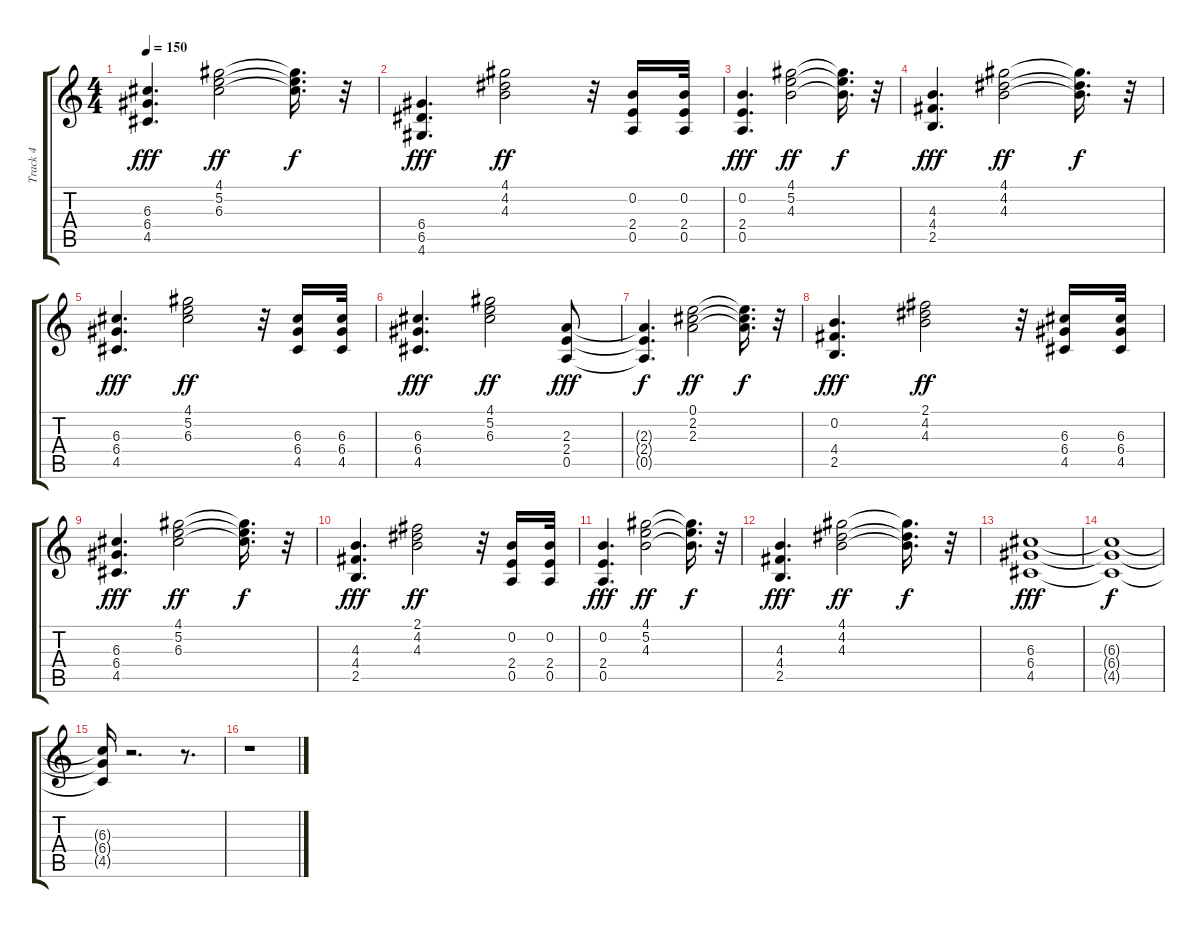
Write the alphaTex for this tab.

\track ("Track 4" "Track 4") {instrument electricguitarmuted}
\staff {score tabs}
\tuning (E4 B3 G3 D3 A2 E2) {hide}
\ts (4 4)
\tempo 150
\clef g2
\ks c
(6.3 6.4 4.5).4{d dy fff} (4.1 5.2 6.3).2{dy ff} (4.1{t} 5.2{t} 6.3{t}).16{d dy f} r.32 |
(6.4 6.5 4.6).4{d dy fff} (4.1 4.2 4.3).2{dy ff} r.32 (0.2 2.4 0.5).16 (0.2 2.4 0.5).32 |
(0.2 2.4 0.5).4{d dy fff} (4.1 5.2 4.3).2{dy ff} (4.1{t} 5.2{t} 4.3{t}).16{d dy f} r.32 |
(4.3 4.4 2.5).4{d dy fff} (4.1 4.2 4.3).2{dy ff} (4.1{t} 4.2{t} 4.3{t}).16{d dy f} r.32 |
(6.3 6.4 4.5).4{d dy fff} (4.1 5.2 6.3).2{dy ff} r.32 (6.3 6.4 4.5).16 (6.3 6.4 4.5).32 |
(6.3 6.4 4.5).4{d dy fff} (4.1 5.2 6.3).2{dy ff} (2.3 2.4 0.5).8{dy fff} |
(2.3{t} 2.4{t} 0.5{t}).4{d dy f} (0.1 2.2 2.3).2{dy ff} (0.1{t} 2.2{t} 2.3{t}).16{d dy f} r.32 |
(0.2 4.4 2.5).4{d dy fff} (2.1 4.2 4.3).2{dy ff} r.32 (6.3 6.4 4.5).16 (6.3 6.4 4.5).32 |
(6.3 6.4 4.5).4{d dy fff} (4.1 5.2 6.3).2{dy ff} (4.1{t} 5.2{t} 6.3{t}).16{d dy f} r.32 |
(4.3 4.4 2.5).4{d dy fff} (2.1 4.2 4.3).2{dy ff} r.32 (0.2 2.4 0.5).16 (0.2 2.4 0.5).32 |
(0.2 2.4 0.5).4{d dy fff} (4.1 5.2 4.3).2{dy ff} (4.1{t} 5.2{t} 4.3{t}).16{d dy f} r.32 |
(4.3 4.4 2.5).4{d dy fff} (4.1 4.2 4.3).2{dy ff} (4.1{t} 4.2{t} 4.3{t}).16{d dy f} r.32 |
(6.3 6.4 4.5).1{dy fff} |
(6.3{t} 6.4{t} 4.5{t}).1{dy f} |
(6.3{t} 6.4{t} 4.5{t}).16 r.2{d} r.8{d} |
r.1
